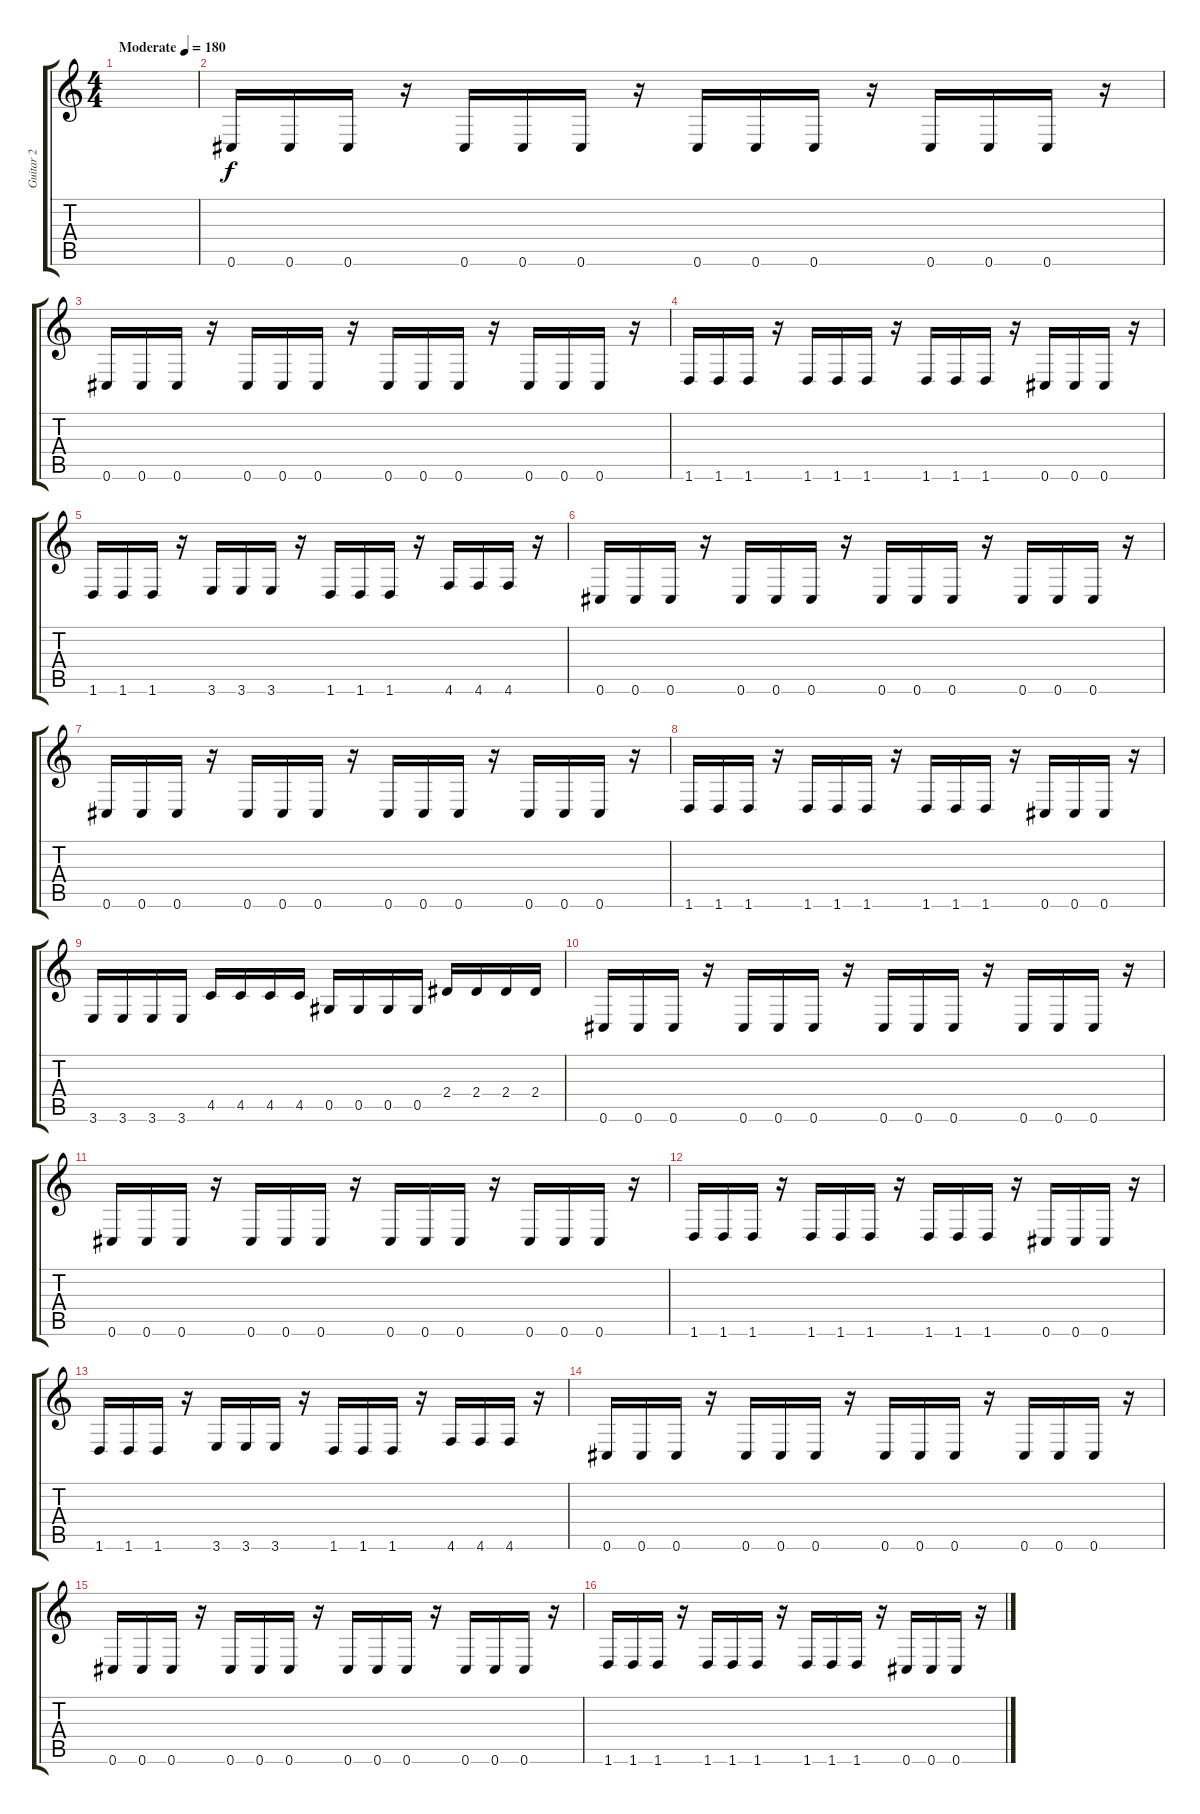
\track ("Guitar 2" "Guitar 2") {instrument distortionguitar}
\staff {score tabs}
\tuning (Eb4 Bb3 Gb3 Db3 Ab2 Db2) {hide}
\ts (4 4)
\tempo (180 "Moderate")
\clef g2
\ks c
|
0.6.16 0.6.16 0.6.16 r.16 0.6.16 0.6.16 0.6.16 r.16 0.6.16 0.6.16 0.6.16 r.16 0.6.16 0.6.16 0.6.16 r.16 |
0.6.16 0.6.16 0.6.16 r.16 0.6.16 0.6.16 0.6.16 r.16 0.6.16 0.6.16 0.6.16 r.16 0.6.16 0.6.16 0.6.16 r.16 |
1.6.16 1.6.16 1.6.16 r.16 1.6.16 1.6.16 1.6.16 r.16 1.6.16 1.6.16 1.6.16 r.16 0.6.16 0.6.16 0.6.16 r.16 |
1.6.16 1.6.16 1.6.16 r.16 3.6.16 3.6.16 3.6.16 r.16 1.6.16 1.6.16 1.6.16 r.16 4.6.16 4.6.16 4.6.16 r.16 |
0.6.16 0.6.16 0.6.16 r.16 0.6.16 0.6.16 0.6.16 r.16 0.6.16 0.6.16 0.6.16 r.16 0.6.16 0.6.16 0.6.16 r.16 |
0.6.16 0.6.16 0.6.16 r.16 0.6.16 0.6.16 0.6.16 r.16 0.6.16 0.6.16 0.6.16 r.16 0.6.16 0.6.16 0.6.16 r.16 |
1.6.16 1.6.16 1.6.16 r.16 1.6.16 1.6.16 1.6.16 r.16 1.6.16 1.6.16 1.6.16 r.16 0.6.16 0.6.16 0.6.16 r.16 |
3.6.16 3.6.16 3.6.16 3.6.16 4.5.16 4.5.16 4.5.16 4.5.16 0.5.16 0.5.16 0.5.16 0.5.16 2.4.16 2.4.16 2.4.16 2.4.16 |
0.6.16 0.6.16 0.6.16 r.16 0.6.16 0.6.16 0.6.16 r.16 0.6.16 0.6.16 0.6.16 r.16 0.6.16 0.6.16 0.6.16 r.16 |
0.6.16 0.6.16 0.6.16 r.16 0.6.16 0.6.16 0.6.16 r.16 0.6.16 0.6.16 0.6.16 r.16 0.6.16 0.6.16 0.6.16 r.16 |
1.6.16 1.6.16 1.6.16 r.16 1.6.16 1.6.16 1.6.16 r.16 1.6.16 1.6.16 1.6.16 r.16 0.6.16 0.6.16 0.6.16 r.16 |
1.6.16 1.6.16 1.6.16 r.16 3.6.16 3.6.16 3.6.16 r.16 1.6.16 1.6.16 1.6.16 r.16 4.6.16 4.6.16 4.6.16 r.16 |
0.6.16 0.6.16 0.6.16 r.16 0.6.16 0.6.16 0.6.16 r.16 0.6.16 0.6.16 0.6.16 r.16 0.6.16 0.6.16 0.6.16 r.16 |
0.6.16 0.6.16 0.6.16 r.16 0.6.16 0.6.16 0.6.16 r.16 0.6.16 0.6.16 0.6.16 r.16 0.6.16 0.6.16 0.6.16 r.16 |
1.6.16 1.6.16 1.6.16 r.16 1.6.16 1.6.16 1.6.16 r.16 1.6.16 1.6.16 1.6.16 r.16 0.6.16 0.6.16 0.6.16 r.16
